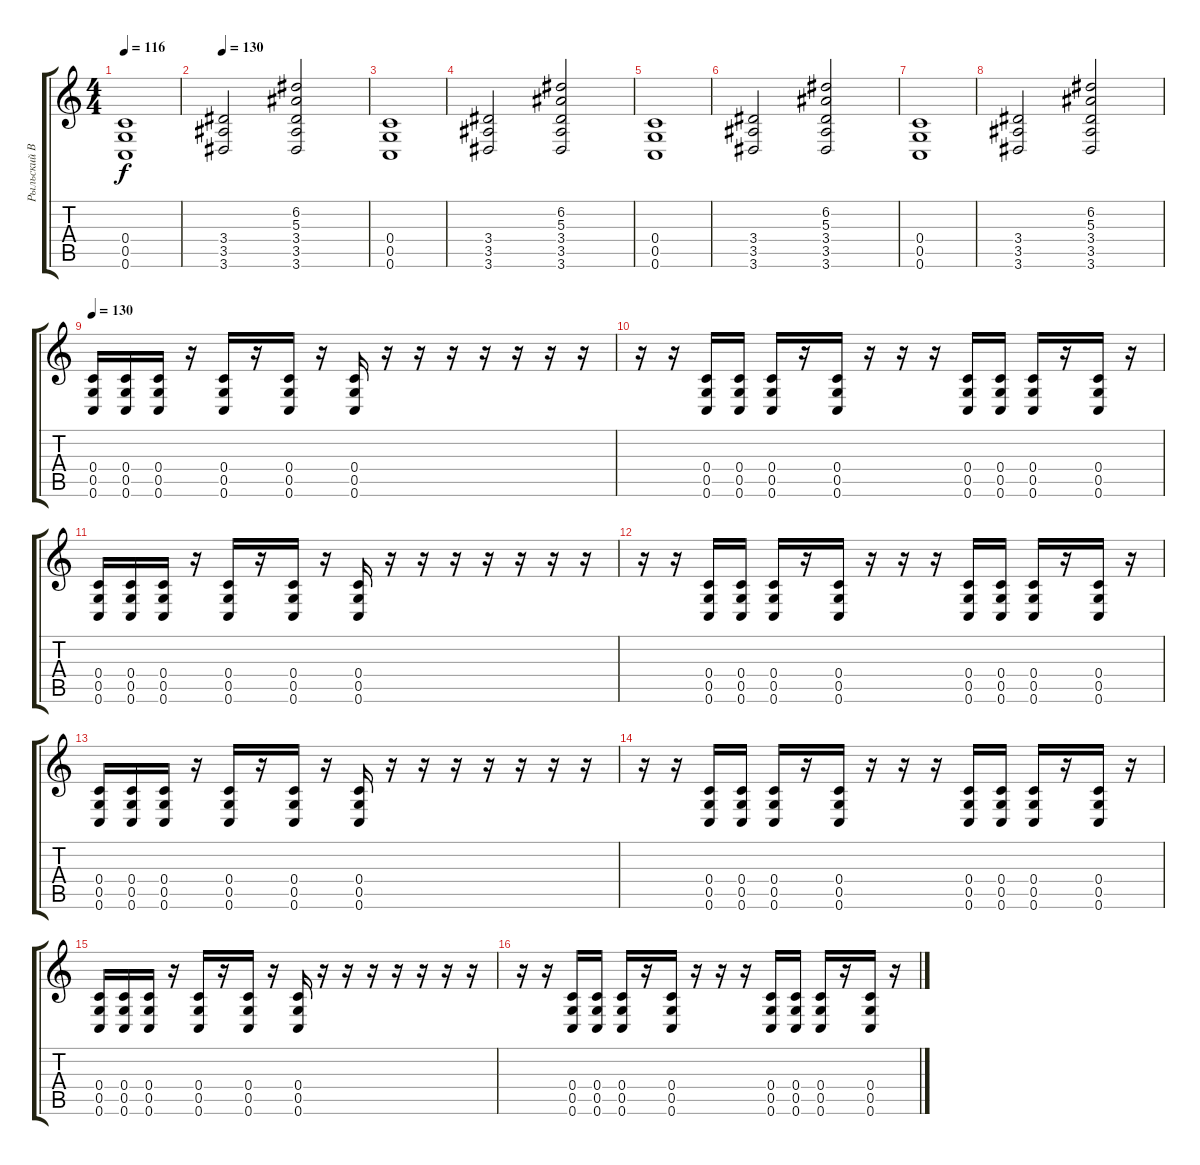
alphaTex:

\track ("Рыльский Владислав" "Рыльский В") {instrument distortionguitar}
\staff {score tabs}
\tuning (D4 A3 F3 C3 G2 C2) {hide}
\ts (4 4)
\tempo 116
\clef g2
\ks c
(0.4{t} 0.5{t} 0.6{t}).1{dy f} |
\tempo 130
(3.4 3.5 3.6).2 (6.2 5.3 3.4 3.5 3.6).2 |
(0.4 0.5 0.6).1 |
(3.4 3.5 3.6).2 (6.2 5.3 3.4 3.5 3.6).2 |
(0.4 0.5 0.6).1 |
(3.4 3.5 3.6).2 (6.2 5.3 3.4 3.5 3.6).2 |
(0.4 0.5 0.6).1 |
(3.4 3.5 3.6).2 (6.2 5.3 3.4 3.5 3.6).2 |
\tempo 130
(0.4 0.5 0.6).16 (0.4 0.5 0.6).16 (0.4 0.5 0.6).16 r.16 (0.4 0.5 0.6).16 r.16 (0.4 0.5 0.6).16 r.16 (0.4 0.5 0.6).16 r.16 r.16 r.16 r.16 r.16 r.16 r.16 |
r.16 r.16 (0.4 0.5 0.6).16 (0.4 0.5 0.6).16 (0.4 0.5 0.6).16 r.16 (0.4 0.5 0.6).16 r.16 r.16 r.16 (0.4 0.5 0.6).16 (0.4 0.5 0.6).16 (0.4 0.5 0.6).16 r.16 (0.4 0.5 0.6).16 r.16 |
(0.4 0.5 0.6).16 (0.4 0.5 0.6).16 (0.4 0.5 0.6).16 r.16 (0.4 0.5 0.6).16 r.16 (0.4 0.5 0.6).16 r.16 (0.4 0.5 0.6).16 r.16 r.16 r.16 r.16 r.16 r.16 r.16 |
r.16 r.16 (0.4 0.5 0.6).16 (0.4 0.5 0.6).16 (0.4 0.5 0.6).16 r.16 (0.4 0.5 0.6).16 r.16 r.16 r.16 (0.4 0.5 0.6).16 (0.4 0.5 0.6).16 (0.4 0.5 0.6).16 r.16 (0.4 0.5 0.6).16 r.16 |
(0.4 0.5 0.6).16 (0.4 0.5 0.6).16 (0.4 0.5 0.6).16 r.16 (0.4 0.5 0.6).16 r.16 (0.4 0.5 0.6).16 r.16 (0.4 0.5 0.6).16 r.16 r.16 r.16 r.16 r.16 r.16 r.16 |
r.16 r.16 (0.4 0.5 0.6).16 (0.4 0.5 0.6).16 (0.4 0.5 0.6).16 r.16 (0.4 0.5 0.6).16 r.16 r.16 r.16 (0.4 0.5 0.6).16 (0.4 0.5 0.6).16 (0.4 0.5 0.6).16 r.16 (0.4 0.5 0.6).16 r.16 |
(0.4 0.5 0.6).16 (0.4 0.5 0.6).16 (0.4 0.5 0.6).16 r.16 (0.4 0.5 0.6).16 r.16 (0.4 0.5 0.6).16 r.16 (0.4 0.5 0.6).16 r.16 r.16 r.16 r.16 r.16 r.16 r.16 |
r.16 r.16 (0.4 0.5 0.6).16 (0.4 0.5 0.6).16 (0.4 0.5 0.6).16 r.16 (0.4 0.5 0.6).16 r.16 r.16 r.16 (0.4 0.5 0.6).16 (0.4 0.5 0.6).16 (0.4 0.5 0.6).16 r.16 (0.4 0.5 0.6).16 r.16
